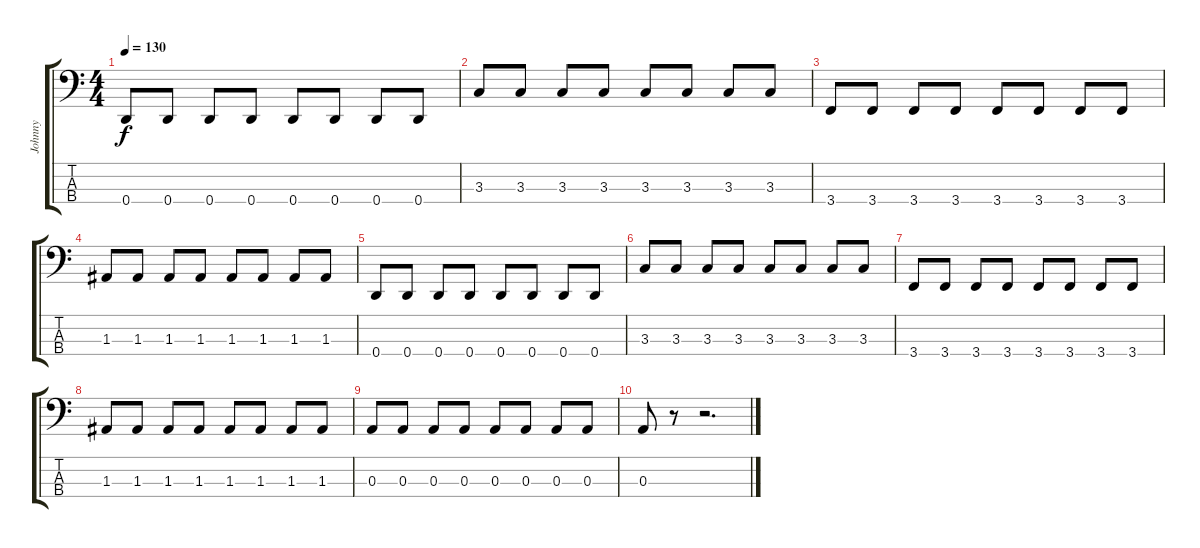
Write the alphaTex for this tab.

\track ("Johnny" "Johnny") {instrument electricbassfinger}
\staff {score tabs}
\tuning (G2 D2 A1 D1) {hide}
\ts (4 4)
\tempo 130
\clef f4
\ks c
0.4.8{dy f} 0.4.8 0.4.8 0.4.8 0.4.8 0.4.8 0.4.8 0.4.8 |
3.3.8 3.3.8 3.3.8 3.3.8 3.3.8 3.3.8 3.3.8 3.3.8 |
3.4.8 3.4.8 3.4.8 3.4.8 3.4.8 3.4.8 3.4.8 3.4.8 |
1.3.8 1.3.8 1.3.8 1.3.8 1.3.8 1.3.8 1.3.8 1.3.8 |
0.4.8 0.4.8 0.4.8 0.4.8 0.4.8 0.4.8 0.4.8 0.4.8 |
3.3.8 3.3.8 3.3.8 3.3.8 3.3.8 3.3.8 3.3.8 3.3.8 |
3.4.8 3.4.8 3.4.8 3.4.8 3.4.8 3.4.8 3.4.8 3.4.8 |
1.3.8 1.3.8 1.3.8 1.3.8 1.3.8 1.3.8 1.3.8 1.3.8 |
0.3.8 0.3.8 0.3.8 0.3.8 0.3.8 0.3.8 0.3.8 0.3.8 |
0.3.8 r.8 r.2{d}
